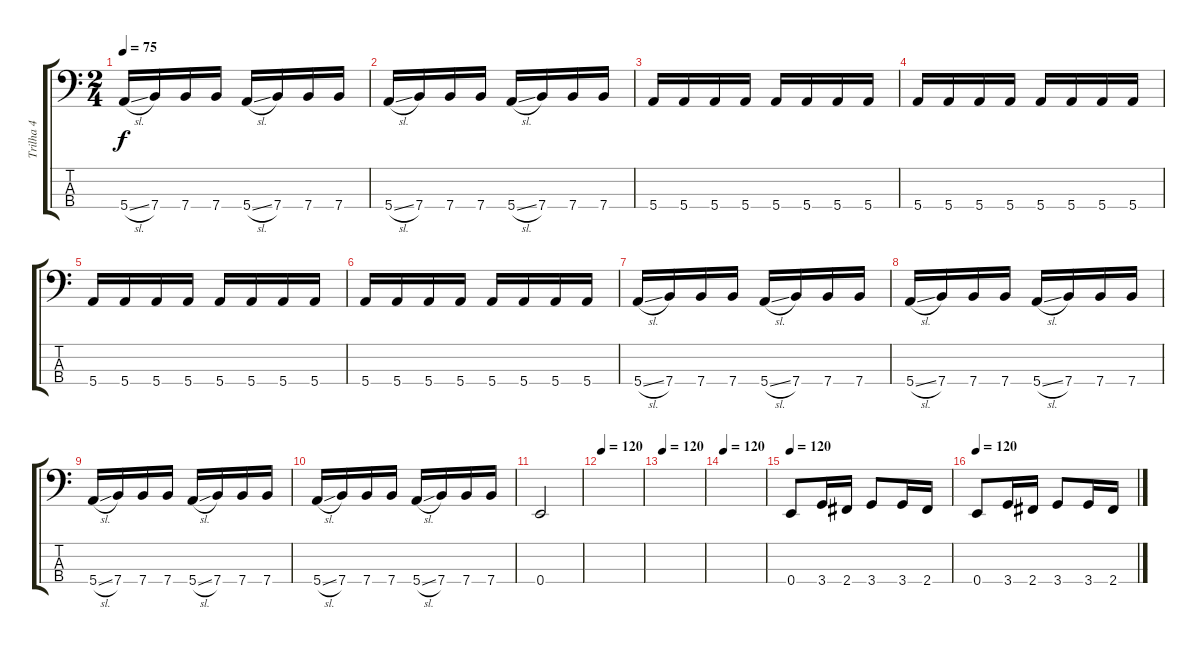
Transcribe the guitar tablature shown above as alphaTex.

\track ("Trilha 4" "Trilha 4") {instrument electricbasspick}
\staff {score tabs}
\tuning (G2 D2 A1 E1) {hide}
\ts (2 4)
\tempo 75
\clef f4
\ks c
5.4{sl}.16{dy f} 7.4.16 7.4.16 7.4.16 5.4{sl}.16 7.4.16 7.4.16 7.4.16 |
5.4{sl}.16 7.4.16 7.4.16 7.4.16 5.4{sl}.16 7.4.16 7.4.16 7.4.16 |
5.4.16 5.4.16 5.4.16 5.4.16 5.4.16 5.4.16 5.4.16 5.4.16 |
5.4.16 5.4.16 5.4.16 5.4.16 5.4.16 5.4.16 5.4.16 5.4.16 |
5.4.16 5.4.16 5.4.16 5.4.16 5.4.16 5.4.16 5.4.16 5.4.16 |
5.4.16 5.4.16 5.4.16 5.4.16 5.4.16 5.4.16 5.4.16 5.4.16 |
5.4{sl}.16 7.4.16 7.4.16 7.4.16 5.4{sl}.16 7.4.16 7.4.16 7.4.16 |
5.4{sl}.16 7.4.16 7.4.16 7.4.16 5.4{sl}.16 7.4.16 7.4.16 7.4.16 |
5.4{sl}.16 7.4.16 7.4.16 7.4.16 5.4{sl}.16 7.4.16 7.4.16 7.4.16 |
5.4{sl}.16 7.4.16 7.4.16 7.4.16 5.4{sl}.16 7.4.16 7.4.16 7.4.16 |
0.4.2 |
\tempo 120
|
\tempo 120
|
\tempo 120
|
\tempo 120
0.4.8 3.4.16 2.4.16 3.4.8 3.4.16 2.4.16 |
\tempo 120
0.4.8 3.4.16 2.4.16 3.4.8 3.4.16 2.4.16
